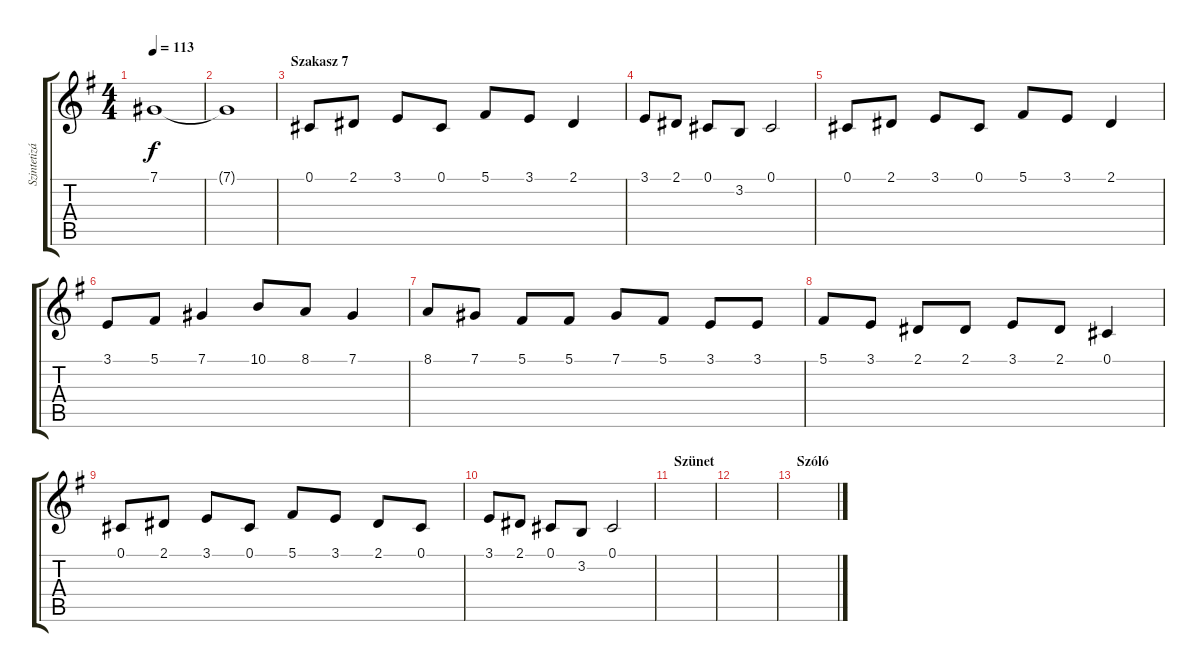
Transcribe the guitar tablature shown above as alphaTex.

\track ("Szintetizátor 1" "Szintetizá") {instrument stringensemble2}
\staff {score tabs}
\tuning (Db4 Ab3 E3 B2 Gb2 Db2) {hide}
\ts (4 4)
\tempo 113
\clef g2
\ks g
7.1.1{dy f} |
7.1{t}.1 |
\section ("" "Szakasz 7")
0.1.8 2.1.8 3.1.8 0.1.8 5.1.8 3.1.8 2.1.4 |
3.1.8 2.1.8 0.1.8 3.2.8 0.1.2 |
0.1.8 2.1.8 3.1.8 0.1.8 5.1.8 3.1.8 2.1.4 |
3.1.8 5.1.8 7.1.4 10.1.8 8.1.8 7.1.4 |
8.1.8 7.1.8 5.1.8 5.1.8 7.1.8 5.1.8 3.1.8 3.1.8 |
5.1.8 3.1.8 2.1.8 2.1.8 3.1.8 2.1.8 0.1.4 |
0.1.8 2.1.8 3.1.8 0.1.8 5.1.8 3.1.8 2.1.8 0.1.8 |
3.1.8 2.1.8 0.1.8 3.2.8 0.1.2 |
\section ("" "Szünet")
|
|
\section ("" "Szóló")
